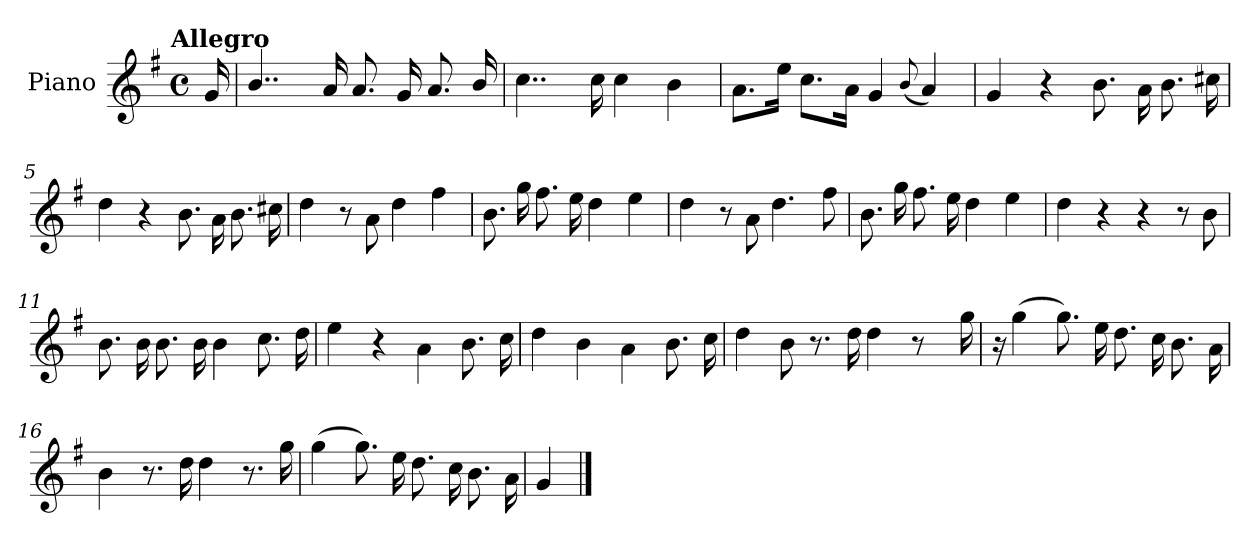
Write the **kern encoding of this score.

**kern
*part1
*staff1
*I"Piano
*I'Pno.
*clefG2
*k[f#]
!!LO:TX:omd:t=Allegro
*M4/4
*met(c)
*MM144
=
16g/
=1
4..b/
16a/
8.a/
16g/
8.a/
16b/
=2
4..cc\
16cc\
4cc\
4b\
=3
8.a\L
16ee\Jk
8.cc\L
16a\Jk
4g/
(<8qqb/
4a/)
!!LO:LB:g=z
=4
4g/
4r
8.b\
16a\
8.b\
16cc#X\
=5
4dd\
4r
8.b\
16a\
8.b\
16cc#X\
=6
4dd\
8r
8a\
4dd\
4ff#\
=7
8.b\
16gg\
8.ff#\
16ee\
4dd\
4ee\
=8
4dd\
8r
8a\
4.dd\
8ff#\
!!LO:LB:g=z
=9
8.b\
16gg\
8.ff#\
16ee\
4dd\
4ee\
=10
4dd\
4r
4r
8r
8b\
=11
8.b\
16b\
8.b\
16b\
4b\
8.cc\
16dd\
=12
4ee\
4r
4a\
8.b\
16cc\
=13
4dd\
4b\
4a\
8.b\
16cc\
!!LO:LB:g=z
=14
4dd\
8b\
8.r
16dd\
4dd\
8r
16ryy
16gg\
=15
16r
(>4gg\
8.gg\)
16ee\
8.dd\
16cc\
8.b\
16a\
=16
4b\
8.r
16dd\
4dd\
8.r
16gg\
=17
(>4gg\
8.gg\)
16ee\
8.dd\
16cc\
8.b\
16a\
=18
4g/
==
*-
